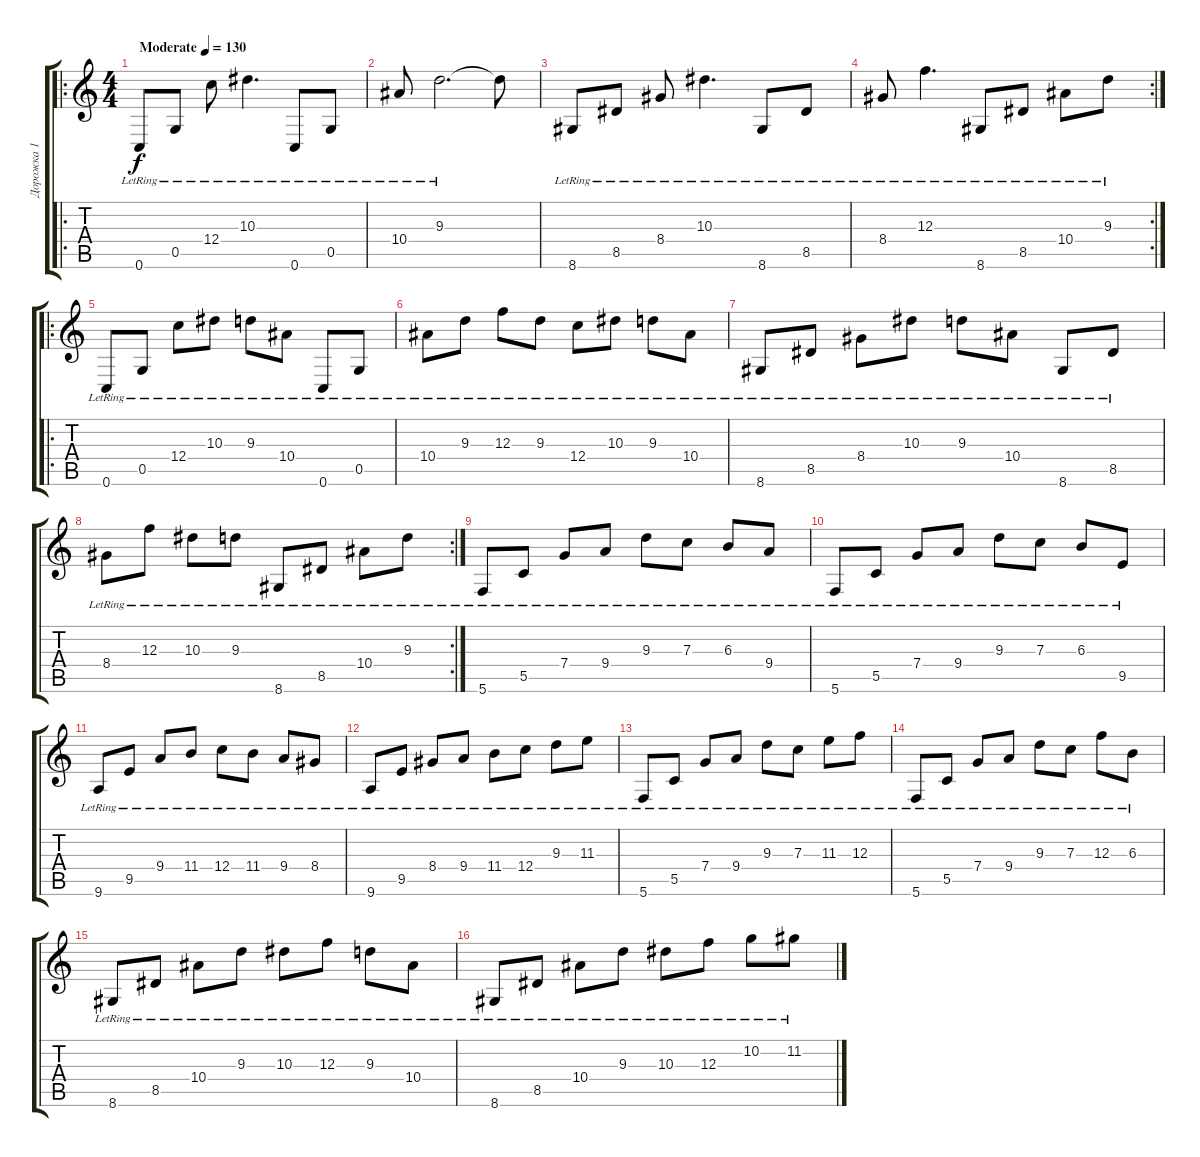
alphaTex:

\track ("Дорожка 1" "Дорожка 1") {instrument distortionguitar}
\staff {score tabs}
\tuning (D4 A3 F3 C3 G2 C2) {hide}
\ro
\ts (4 4)
\tempo (130 "Moderate")
\clef g2
\ks c
0.6{lr}.8{dy f instrument distortionguitar} 0.5{lr}.8 12.4{lr}.8 10.3{lr}.4{d} 0.6{lr}.8 0.5{lr}.8 |
10.4{lr}.8 9.3{lr}.2{d} 9.3{t}.8 |
8.6{lr}.8 8.5{lr}.8 8.4{lr}.8 10.3{lr}.4{d} 8.6{lr}.8 8.5{lr}.8 |
\rc 2
8.4{lr}.8 12.3{lr}.4{d} 8.6{lr}.8 8.5{lr}.8 10.4{lr}.8 9.3{lr}.8 |
\ro
0.6{lr}.8 0.5{lr}.8 12.4{lr}.8 10.3{lr}.8 9.3{lr}.8 10.4{lr}.8 0.6{lr}.8 0.5{lr}.8 |
10.4{lr}.8 9.3{lr}.8 12.3{lr}.8 9.3{lr}.8 12.4{lr}.8 10.3{lr}.8 9.3{lr}.8 10.4{lr}.8 |
8.6{lr}.8 8.5{lr}.8 8.4{lr}.8 10.3{lr}.8 9.3{lr}.8 10.4{lr}.8 8.6{lr}.8 8.5{lr}.8 |
\rc 2
8.4{lr}.8 12.3{lr}.8 10.3{lr}.8 9.3{lr}.8 8.6{lr}.8 8.5{lr}.8 10.4{lr}.8 9.3{lr}.8 |
5.6{lr}.8 5.5{lr}.8 7.4{lr}.8 9.4{lr}.8 9.3{lr}.8 7.3{lr}.8 6.3{lr}.8 9.4{lr}.8 |
5.6{lr}.8 5.5{lr}.8 7.4{lr}.8 9.4{lr}.8 9.3{lr}.8 7.3{lr}.8 6.3{lr}.8 9.5{lr}.8 |
9.6{lr}.8 9.5{lr}.8 9.4{lr}.8 11.4{lr}.8 12.4{lr}.8 11.4{lr}.8 9.4{lr}.8 8.4{lr}.8 |
9.6{lr}.8 9.5{lr}.8 8.4{lr}.8 9.4{lr}.8 11.4{lr}.8 12.4{lr}.8 9.3{lr}.8 11.3{lr}.8 |
5.6{lr}.8 5.5{lr}.8 7.4{lr}.8 9.4{lr}.8 9.3{lr}.8 7.3{lr}.8 11.3{lr}.8 12.3{lr}.8 |
5.6{lr}.8 5.5{lr}.8 7.4{lr}.8 9.4{lr}.8 9.3{lr}.8 7.3{lr}.8 12.3{lr}.8 6.3{lr}.8 |
8.6{lr}.8 8.5{lr}.8 10.4{lr}.8 9.3{lr}.8 10.3{lr}.8 12.3{lr}.8 9.3{lr}.8 10.4{lr}.8 |
8.6{lr}.8 8.5{lr}.8 10.4{lr}.8 9.3{lr}.8 10.3{lr}.8 12.3{lr}.8 10.2{lr}.8 11.2{lr}.8
